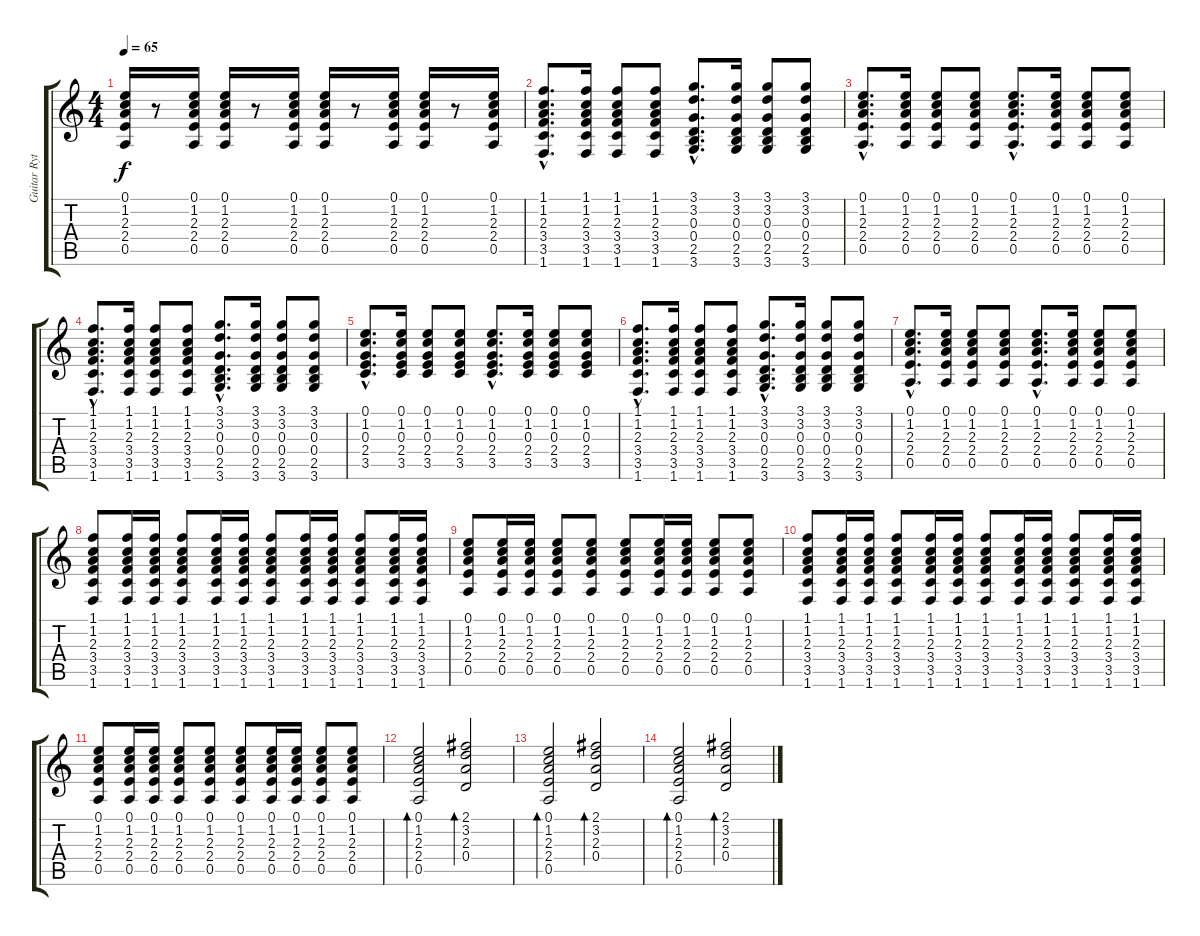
\track ("Guitar Rythm" "Guitar Ryt") {instrument acousticguitarnylon}
\staff {score tabs}
\tuning (E4 B3 G3 D3 A2 E2) {hide}
\ts (4 4)
\tempo 65
\clef g2
\ks c
(0.1 1.2 2.3 2.4 0.5).16{dy f} r.8 (0.1 1.2 2.3 2.4 0.5).16 (0.1 1.2 2.3 2.4 0.5).16 r.8 (0.1 1.2 2.3 2.4 0.5).16 (0.1 1.2 2.3 2.4 0.5).16 r.8 (0.1 1.2 2.3 2.4 0.5).16 (0.1 1.2 2.3 2.4 0.5).16 r.8 (0.1 1.2 2.3 2.4 0.5).16 |
(1.1{hac} 1.2{hac} 2.3{hac} 3.4{hac} 3.5{hac} 1.6{hac}).8{d} (1.1 1.2 2.3 3.4 3.5 1.6).16 (1.1 1.2 2.3 3.4 3.5 1.6).8 (1.1 1.2 2.3 3.4 3.5 1.6).8 (3.1{hac} 3.2{hac} 0.3{hac} 0.4{hac} 2.5{hac} 3.6{hac}).8{d} (3.1 3.2 0.3 0.4 2.5 3.6).16 (3.1 3.2 0.3 0.4 2.5 3.6).8 (3.1 3.2 0.3 0.4 2.5 3.6).8 |
(0.1{hac} 1.2{hac} 2.3{hac} 2.4{hac} 0.5{hac}).8{d} (0.1 1.2 2.3 2.4 0.5).16 (0.1 1.2 2.3 2.4 0.5).8 (0.1 1.2 2.3 2.4 0.5).8 (0.1{hac} 1.2{hac} 2.3{hac} 2.4{hac} 0.5{hac}).8{d} (0.1 1.2 2.3 2.4 0.5).16 (0.1 1.2 2.3 2.4 0.5).8 (0.1 1.2 2.3 2.4 0.5).8 |
(1.1{hac} 1.2{hac} 2.3{hac} 3.4{hac} 3.5{hac} 1.6{hac}).8{d} (1.1 1.2 2.3 3.4 3.5 1.6).16 (1.1 1.2 2.3 3.4 3.5 1.6).8 (1.1 1.2 2.3 3.4 3.5 1.6).8 (3.1{hac} 3.2{hac} 0.3{hac} 0.4{hac} 2.5{hac} 3.6{hac}).8{d} (3.1 3.2 0.3 0.4 2.5 3.6).16 (3.1 3.2 0.3 0.4 2.5 3.6).8 (3.1 3.2 0.3 0.4 2.5 3.6).8 |
(0.1{hac} 1.2{hac} 0.3{hac} 2.4{hac} 3.5{hac}).8{d} (0.1 1.2 0.3 2.4 3.5).16 (0.1 1.2 0.3 2.4 3.5).8 (0.1 1.2 0.3 2.4 3.5).8 (0.1{hac} 1.2{hac} 0.3{hac} 2.4{hac} 3.5{hac}).8{d} (0.1 1.2 0.3 2.4 3.5).16 (0.1 1.2 0.3 2.4 3.5).8 (0.1 1.2 0.3 2.4 3.5).8 |
(1.1{hac} 1.2{hac} 2.3{hac} 3.4{hac} 3.5{hac} 1.6{hac}).8{d} (1.1 1.2 2.3 3.4 3.5 1.6).16 (1.1 1.2 2.3 3.4 3.5 1.6).8 (1.1 1.2 2.3 3.4 3.5 1.6).8 (3.1{hac} 3.2{hac} 0.3{hac} 0.4{hac} 2.5{hac} 3.6{hac}).8{d} (3.1 3.2 0.3 0.4 2.5 3.6).16 (3.1 3.2 0.3 0.4 2.5 3.6).8 (3.1 3.2 0.3 0.4 2.5 3.6).8 |
(0.1{hac} 1.2{hac} 2.3{hac} 2.4{hac} 0.5{hac}).8{d} (0.1 1.2 2.3 2.4 0.5).16 (0.1 1.2 2.3 2.4 0.5).8 (0.1 1.2 2.3 2.4 0.5).8 (0.1{hac} 1.2{hac} 2.3{hac} 2.4{hac} 0.5{hac}).8{d} (0.1 1.2 2.3 2.4 0.5).16 (0.1 1.2 2.3 2.4 0.5).8 (0.1 1.2 2.3 2.4 0.5).8 |
(1.1 1.2 2.3 3.4 3.5 1.6).8 (1.1 1.2 2.3 3.4 3.5 1.6).16 (1.1 1.2 2.3 3.4 3.5 1.6).16 (1.1 1.2 2.3 3.4 3.5 1.6).8 (1.1 1.2 2.3 3.4 3.5 1.6).16 (1.1 1.2 2.3 3.4 3.5 1.6).16 (1.1 1.2 2.3 3.4 3.5 1.6).8 (1.1 1.2 2.3 3.4 3.5 1.6).16 (1.1 1.2 2.3 3.4 3.5 1.6).16 (1.1 1.2 2.3 3.4 3.5 1.6).8 (1.1 1.2 2.3 3.4 3.5 1.6).16 (1.1 1.2 2.3 3.4 3.5 1.6).16 |
(0.1 1.2 2.3 2.4 0.5).8 (0.1 1.2 2.3 2.4 0.5).16 (0.1 1.2 2.3 2.4 0.5).16 (0.1 1.2 2.3 2.4 0.5).8 (0.1 1.2 2.3 2.4 0.5).8 (0.1 1.2 2.3 2.4 0.5).8 (0.1 1.2 2.3 2.4 0.5).16 (0.1 1.2 2.3 2.4 0.5).16 (0.1 1.2 2.3 2.4 0.5).8 (0.1 1.2 2.3 2.4 0.5).8 |
(1.1 1.2 2.3 3.4 3.5 1.6).8 (1.1 1.2 2.3 3.4 3.5 1.6).16 (1.1 1.2 2.3 3.4 3.5 1.6).16 (1.1 1.2 2.3 3.4 3.5 1.6).8 (1.1 1.2 2.3 3.4 3.5 1.6).16 (1.1 1.2 2.3 3.4 3.5 1.6).16 (1.1 1.2 2.3 3.4 3.5 1.6).8 (1.1 1.2 2.3 3.4 3.5 1.6).16 (1.1 1.2 2.3 3.4 3.5 1.6).16 (1.1 1.2 2.3 3.4 3.5 1.6).8 (1.1 1.2 2.3 3.4 3.5 1.6).16 (1.1 1.2 2.3 3.4 3.5 1.6).16 |
(0.1 1.2 2.3 2.4 0.5).8 (0.1 1.2 2.3 2.4 0.5).16 (0.1 1.2 2.3 2.4 0.5).16 (0.1 1.2 2.3 2.4 0.5).8 (0.1 1.2 2.3 2.4 0.5).8 (0.1 1.2 2.3 2.4 0.5).8 (0.1 1.2 2.3 2.4 0.5).16 (0.1 1.2 2.3 2.4 0.5).16 (0.1 1.2 2.3 2.4 0.5).8 (0.1 1.2 2.3 2.4 0.5).8 |
(0.1 1.2 2.3 2.4 0.5).2{bd 30} (2.1 3.2 2.3 0.4).2{bd 30} |
(0.1 1.2 2.3 2.4 0.5).2{bd 30} (2.1 3.2 2.3 0.4).2{bd 30} |
(0.1 1.2 2.3 2.4 0.5).2{bd 30} (2.1 3.2 2.3 0.4).2{bd 30}
